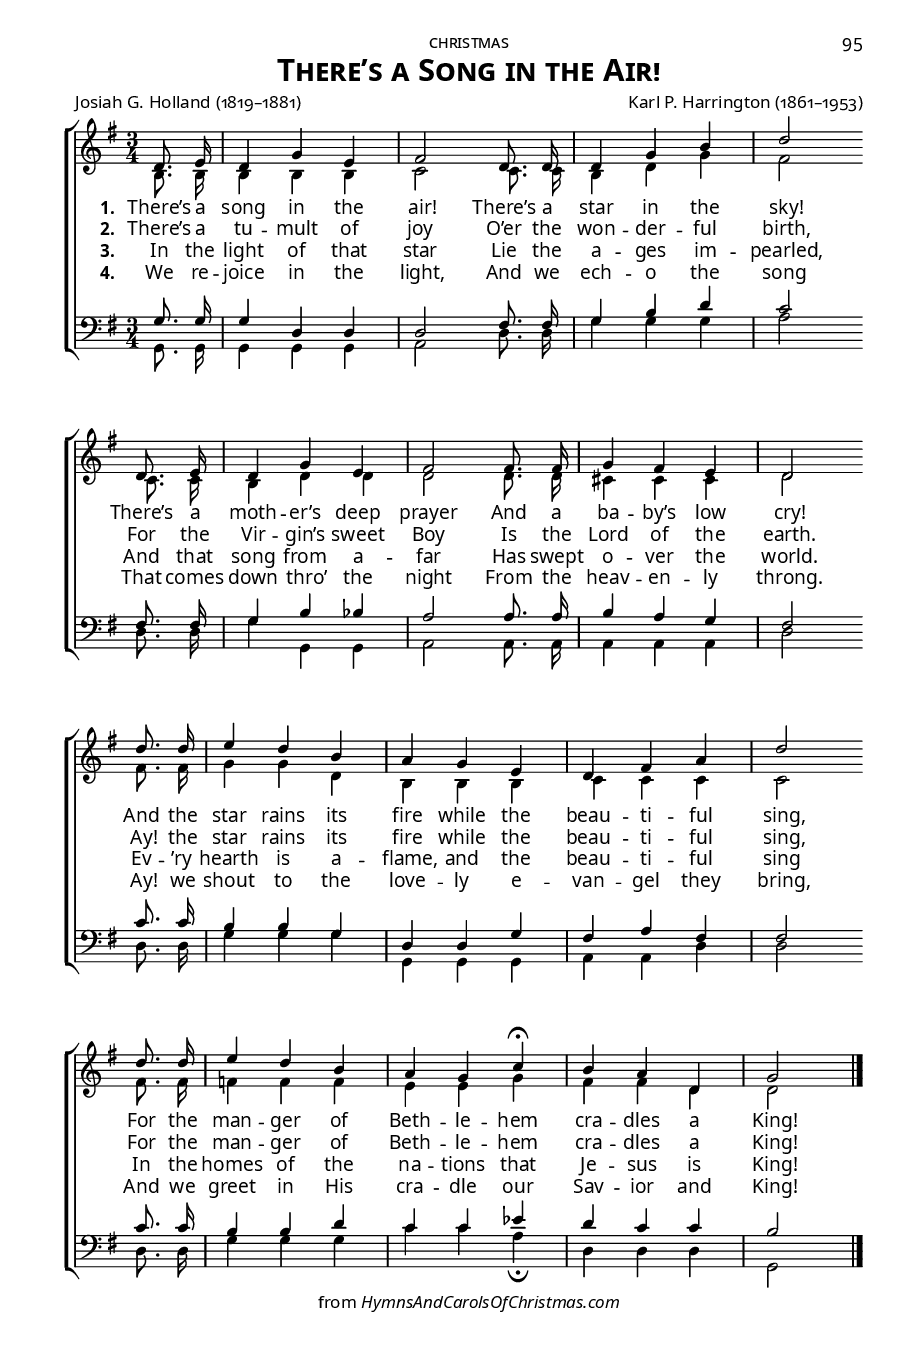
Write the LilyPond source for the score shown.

\version "2.14.2"
\include "util.ly"
\header {
  title = \markup{\override #'(font-name . "Garamond Premier Pro Semibold"){ \abs-fontsize #15 \smallCapsOldStyle"There’s a Song in the Air!"}}
  poet = \markup\oldStyleNum"Josiah G. Holland (1819–1881)"
  composer = \markup\oldStyleNum"Karl P. Harrington (1861–1953)"
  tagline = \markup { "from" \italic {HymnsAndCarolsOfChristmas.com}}
}
\paper {
  %print-all-headers = ##f
  paper-height = 9\in
  paper-width = 6\in
  indent = 0\in
  %system-system-spacing = #'((basic-distance . 10) (padding . 0))
  %system-system-spacing =
  %  #'((basic-distance . 0)
  %     (minimum-distance . 0)
  %     (padding . -0.35)
  %     (stretchability . 100))
  ragged-last-bottom = ##f
  ragged-bottom = ##f
  two-sided = ##t
  inner-margin = 0.5\in
  outer-margin = 0.25\in
  top-margin = 0.25\in
  bottom-margin = 0.25\in
  first-page-number = #095
  print-first-page-number = ##t
  headerLine = \markup{\override #'(font-name . "Garamond Premier Pro") \smallCapsOldStyle"christmas"}
  oddHeaderMarkup = \markup\fill-line{
     \override #'(font-name . "Garamond Premier Pro")\abs-fontsize #8.5
     \combine 
        \fill-line{"" \on-the-fly #print-page-number-check-first
        \oldStylePageNum""
        }
        \fill-line{\headerLine}
  }
  evenHeaderMarkup = \markup {
     \override #'(font-name . "Garamond Premier Pro")\abs-fontsize #8.5
     \combine
        \on-the-fly #print-page-number-check-first
        \oldStylePageNum""
        \fill-line{\headerLine}
  }
}
#(set-global-staff-size 15) \paper{ #(define fonts (make-pango-font-tree "GoudyOlSt BT" "Garamond Premier Pro" "Garamond Premier Pro" (/ 15 20))) }
global = {
  \key g \major
  \time 3/4
}

sopMusic = \relative c' {
  \partial 4 d8.\noBeam e16 |
  d4 g e |
  fis2 d8.\noBeam d16 |
  d4 g b |
  d2 \bar""\break d,8.\noBeam e16 |
  d4 g e | 
  
  fis2 fis8.\noBeam fis16 |
  g4 fis e |
  d2 \bar""\break d'8.\noBeam d16 |
  e4 d b |
  a g e | 
  
  d fis a |
  d2 \bar""\break d8.\noBeam d16 |
  e4 d b |
  a g c\fermata |
  b a d, |
  \partial 2 g2 \bar "|."
}
sopWords = \lyricmode {
  
}

altoMusic = \relative c' {
  b8.\noBeam b16 |
  b4 b b |
  c2 c8.\noBeam c16 |
  b4 d g |
  fis2 c8.\noBeam  c16 |
  b4 d d |
  
  d2 d8.\noBeam d16 |
  cis4 cis cis |
  d2 fis8.\noBeam  fis16 |
  g4 g d |
  b b b |
  
  c4 c c |
  c2 fis8.\noBeam fis16 |
  f4 f f |
  e e g |
  fis fis d |
  d2 \bar "|."
}
altoWords = \lyricmode {
  \dropLyricsV
  \set stanza = #"1. "
  There’s a song in the air!
  There’s a star in the sky!
  There’s a moth -- er’s deep prayer
  And a ba -- by’s low cry!
  And the star rains its fire while the beau -- ti -- ful sing,
  For the man -- ger of Beth -- le -- hem cra -- dles a King!
}
altoWordsII = \lyricmode {
  \dropLyricsV
  \set stanza = #"2. "
  There’s a tu -- mult of joy
  O’er the won -- der -- ful birth,
  For the Vir -- gin’s sweet Boy
  Is the Lord of the earth.
  Ay! the star rains its fire while the beau -- ti -- ful sing,
  For the man -- ger of Beth -- le -- hem cra -- dles a King!
}
altoWordsIII = \lyricmode {
  \dropLyricsV
  \set stanza = #"3. "
  In the light of that star
  Lie the a -- ges im -- pearled,
  And that song from a -- far
  Has swept o -- ver the world.
  Ev -- ’ry hearth is a -- flame, and the beau -- ti -- ful sing
  In the homes of the na -- tions that Je -- sus is King!
}
altoWordsIV = \lyricmode {
  \dropLyricsV
  \set stanza = #"4. "
  We re -- joice in the light,
  And we ech -- o the song
  That comes down thro’ the night
  From the heav -- en -- ly throng.
  Ay! we shout to the love -- ly e -- van -- gel they bring,
  And we greet in His cra -- dle our Sav -- ior and King!
}
altoWordsV = \lyricmode {
}
altoWordsVI = \lyricmode {
}
tenorMusic = \relative c' {
  g8.\noBeam g16 |
  g4 d d |
  d2 fis8.\noBeam fis16 |
  g4 b d |
  c2 fis,8.\noBeam fis16 |
  g4 b bes |
  
  a2 a8.\noBeam a16 |
  b4 a g |
  fis2 c'8.\noBeam c16 |
  b4 b g |
  d d g |
  
  fis a fis |
  fis2 c'8.\noBeam c16 |
  b4 b d |
  c c ees |
  d c c |
  b2 \bar "|."
}
tenorWords = \lyricmode {

}

bassMusic = \relative c {
  g8.\noBeam g16 |
  g4 g g |
  a2 d8.\noBeam d16 |
  g4 g g |
  a2 d,8.\noBeam d16 |
  g4 g, g |
  
  a2 a8.\noBeam a16 |
  a4 a a |
  d2 d8.\noBeam d16 |
  g4 g g |
  g, g g |
  
  a a d |
  d2 d8.\noBeam d16 |
  g4 g g |
  c c a\fermata |
  d, d d |
  g,2 \bar "|."
}
bassWords = \lyricmode {

}

pianoRH = \relative c' {
  
}
pianoLH = \relative c' {
  
}

\score {
  <<
   \new ChoirStaff <<
%    \new Lyrics = sopranos \with { \override VerticalAxisGroup #'nonstaff-relatedstaff-spacing = #'((basic-distance . 1)) }
    \new Staff = women <<
      \new Voice = "sopranos" { \voiceOne << \global \sopMusic >> }
      \new Voice = "altos" { \voiceTwo << \global \altoMusic >> }
    >>
    \new Lyrics \with { alignAboveContext = #"women" \override VerticalAxisGroup #'nonstaff-relatedstaff-spacing = #'((basic-distance . 1))} \lyricsto "sopranos" \sopWords
    \new Lyrics = "altosVI"  \with { alignBelowContext = #"women" } \lyricsto "sopranos" \altoWordsVI
    \new Lyrics = "altosV"  \with { alignBelowContext = #"women" } \lyricsto "sopranos" \altoWordsV
    \new Lyrics = "altosIV"  \with { alignBelowContext = #"women" } \lyricsto "sopranos" \altoWordsIV
    \new Lyrics = "altosIII"  \with { alignBelowContext = #"women" } \lyricsto "sopranos" \altoWordsIII
    \new Lyrics = "altosII"  \with { alignBelowContext = #"women" } \lyricsto "sopranos" \altoWordsII
    \new Lyrics = "altos"  \with { alignBelowContext = #"women" \override VerticalAxisGroup #'nonstaff-relatedstaff-spacing = #'((basic-distance . 1))} \lyricsto "sopranos" \altoWords
   \new Staff = men <<
      \clef bass
      \new Voice = "tenors" { \voiceOne << \global \tenorMusic >> }
      \new Voice = "basses" { \voiceTwo << \global \bassMusic >> }
    >>
    \new Lyrics \with { alignAboveContext = #"men" \override VerticalAxisGroup #'nonstaff-relatedstaff-spacing = #'((basic-distance . 1)) } \lyricsto "tenors" \tenorWords
    \new Lyrics \with { alignBelowContext = #"men" \override VerticalAxisGroup #'nonstaff-relatedstaff-spacing = #'((basic-distance . 1)) } \lyricsto "basses" \bassWords
  >>
%    \new PianoStaff << \new Staff { \new Voice { \pianoRH } } \new Staff { \clef "bass" \pianoLH } >>
  >>
  \layout {
    \context {
      \Score
      %\override SpacingSpanner #'base-shortest-duration = #(ly:make-moment 1 8)
      %\override SpacingSpanner #'common-shortest-duration = #(ly:make-moment 1 4)
    }
    \context {
      % Remove all empty staves
      % \Staff \RemoveEmptyStaves \override VerticalAxisGroup #'remove-first = ##t
    }
    \context {
      \Lyrics
      \override LyricText #'X-offset = #center-on-word
    }
  }
  \midi {
    \tempo 4 = 90
    \set Staff.midiInstrument = "flute"
  
    \context {
      \Voice
      \remove "Dynamic_performer"
    }
  }
}
